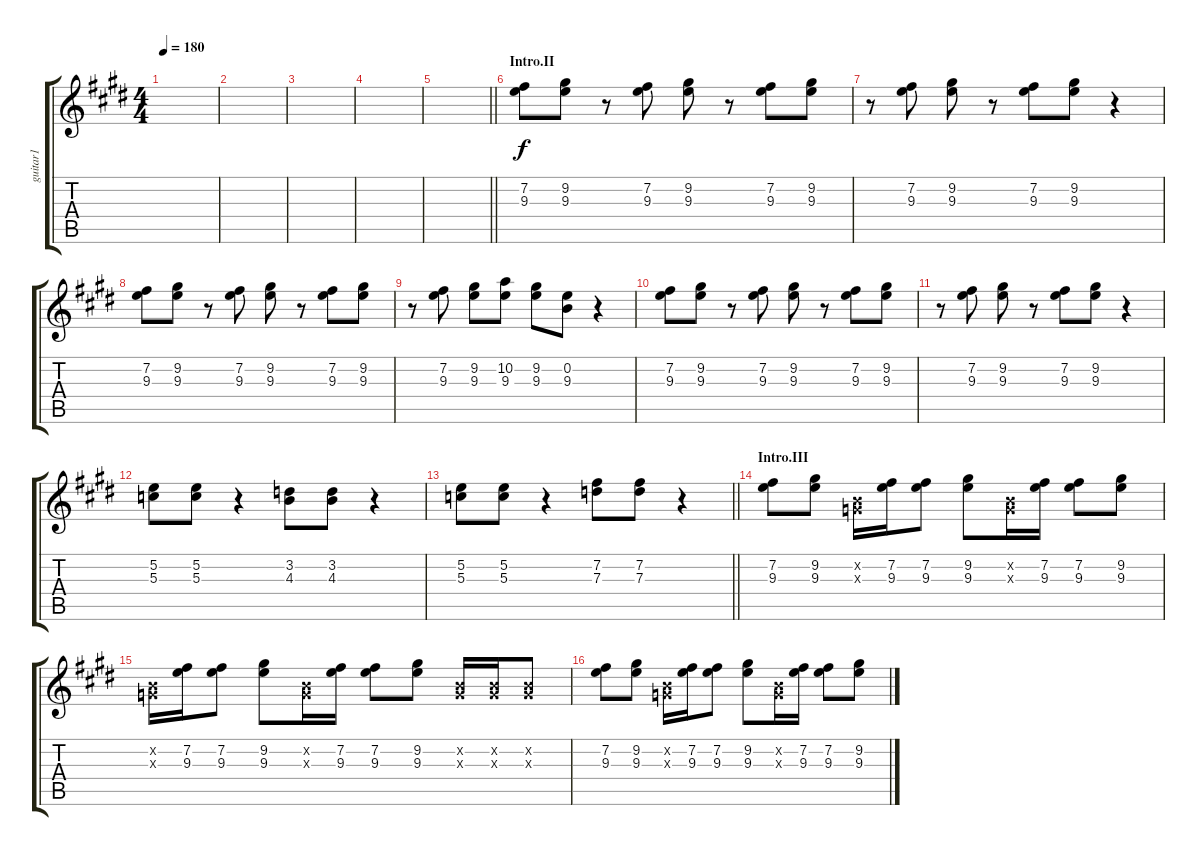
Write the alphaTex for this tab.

\track ("guitar1" "guitar1") {instrument distortionguitar}
\staff {score tabs}
\tuning (E4 B3 G3 D3 A2 E2) {hide}
\ts (4 4)
\tempo 180
\clef g2
\ks e
|
|
|
|
\barLineRight lightlight
|
\section ("" "Intro.II")
(7.2 9.3).8 (9.2 9.3).8 r.8 (7.2 9.3).8 (9.2 9.3).8 r.8 (7.2 9.3).8 (9.2 9.3).8 |
r.8 (7.2 9.3).8 (9.2 9.3).8 r.8 (7.2 9.3).8 (9.2 9.3).8 r.4 |
(7.2 9.3).8 (9.2 9.3).8 r.8 (7.2 9.3).8 (9.2 9.3).8 r.8 (7.2 9.3).8 (9.2 9.3).8 |
r.8 (7.2 9.3).8 (9.2 9.3).8 (10.2 9.3).8 (9.2 9.3).8 (0.2 9.3).8 r.4 |
(7.2 9.3).8 (9.2 9.3).8 r.8 (7.2 9.3).8 (9.2 9.3).8 r.8 (7.2 9.3).8 (9.2 9.3).8 |
r.8 (7.2 9.3).8 (9.2 9.3).8 r.8 (7.2 9.3).8 (9.2 9.3).8 r.4 |
(5.2 5.3).8 (5.2 5.3).8 r.4 (3.2 4.3).8 (3.2 4.3).8 r.4 |
\barLineRight lightlight
(5.2 5.3).8 (5.2 5.3).8 r.4 (7.2 7.3).8 (7.2 7.3).8 r.4 |
\section ("" "Intro.III")
(7.2 9.3).8 (9.2 9.3).8 (0.2{x} 0.3{x}).16 (7.2 9.3).16 (7.2 9.3).8 (9.2 9.3).8 (0.2{x} 0.3{x}).16 (7.2 9.3).16 (7.2 9.3).8 (9.2 9.3).8 |
(0.2{x} 0.3{x}).16 (7.2 9.3).16 (7.2 9.3).8 (9.2 9.3).8 (0.2{x} 0.3{x}).16 (7.2 9.3).16 (7.2 9.3).8 (9.2 9.3).8 (0.2{x} 0.3{x}).16 (0.2{x} 0.3{x}).16 (0.2{x} 0.3{x}).8 |
(7.2 9.3).8 (9.2 9.3).8 (0.2{x} 0.3{x}).16 (7.2 9.3).16 (7.2 9.3).8 (9.2 9.3).8 (0.2{x} 0.3{x}).16 (7.2 9.3).16 (7.2 9.3).8 (9.2 9.3).8
